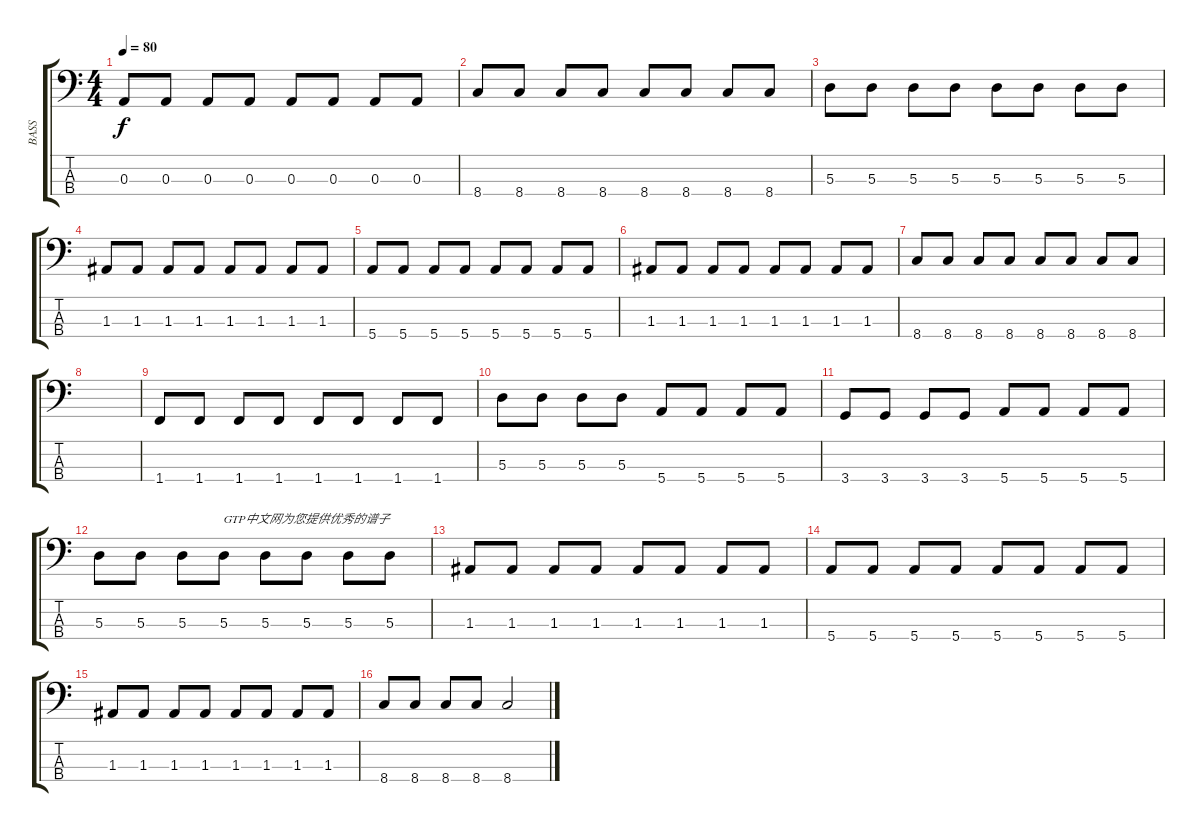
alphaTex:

\track ("BASS" "BASS") {instrument electricbassfinger}
\staff {score tabs}
\tuning (G2 D2 A1 E1) {hide}
\ts (4 4)
\tempo 80
\clef f4
\ks c
0.3.8{dy f} 0.3.8 0.3.8 0.3.8 0.3.8 0.3.8 0.3.8 0.3.8 |
8.4.8 8.4.8 8.4.8 8.4.8 8.4.8 8.4.8 8.4.8 8.4.8 |
5.3.8 5.3.8 5.3.8 5.3.8 5.3.8 5.3.8 5.3.8 5.3.8 |
1.3.8 1.3.8 1.3.8 1.3.8 1.3.8 1.3.8 1.3.8 1.3.8 |
5.4.8 5.4.8 5.4.8 5.4.8 5.4.8 5.4.8 5.4.8 5.4.8 |
1.3.8 1.3.8 1.3.8 1.3.8 1.3.8 1.3.8 1.3.8 1.3.8 |
8.4.8 8.4.8 8.4.8 8.4.8 8.4.8 8.4.8 8.4.8 8.4.8 |
|
1.4.8 1.4.8 1.4.8 1.4.8 1.4.8 1.4.8 1.4.8 1.4.8 |
5.3.8 5.3.8 5.3.8 5.3.8 5.4.8 5.4.8 5.4.8 5.4.8 |
3.4.8 3.4.8 3.4.8 3.4.8 5.4.8 5.4.8 5.4.8 5.4.8 |
5.3.8 5.3.8 5.3.8 5.3.8{txt "GTP中文网为您提供优秀的谱子"} 5.3.8 5.3.8 5.3.8 5.3.8 |
1.3.8 1.3.8 1.3.8 1.3.8 1.3.8 1.3.8 1.3.8 1.3.8 |
5.4.8 5.4.8 5.4.8 5.4.8 5.4.8 5.4.8 5.4.8 5.4.8 |
1.3.8 1.3.8 1.3.8 1.3.8 1.3.8 1.3.8 1.3.8 1.3.8 |
8.4.8 8.4.8 8.4.8 8.4.8 8.4.2
